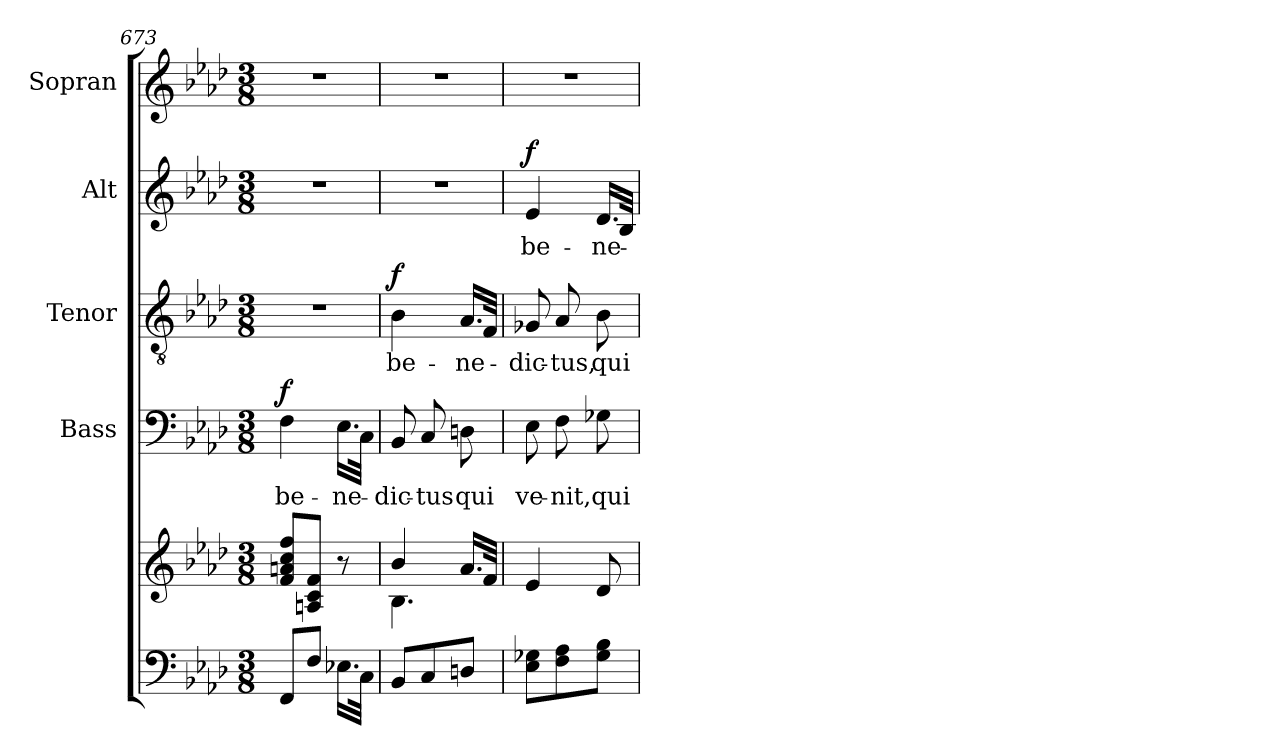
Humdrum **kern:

**kern	**kern	**kern	**text	**dynam	**kern	**text	**dynam	**kern	**text	**dynam	**kern
*part5	*part5	*part4	*part4	*part4	*part3	*part3	*part3	*part2	*part2	*part2	*part1
*staff6	*staff5	*staff4	*staff4	*staff4	*staff3	*staff3	*staff3	*staff2	*staff2	*staff2	*staff1
*	*	*I"Bass	*	*	*I"Tenor	*	*	*I"Alt	*	*	*I"Sopran
*	*	*I'B.	*	*	*I'T.	*	*	*I'A.	*	*	*I'S.
*clefF4	*clefG2	*clefF4	*	*	*clefGv2	*	*	*clefG2	*	*	*clefG2
*k[b-e-a-d-]	*k[b-e-a-d-]	*k[b-e-a-d-]	*	*	*k[b-e-a-d-]	*	*	*k[b-e-a-d-]	*	*	*k[b-e-a-d-]
*A-:	*A-:	*A-:	*	*	*A-:	*	*	*A-:	*	*	*A-:
*M3/8	*M3/8	*M3/8	*	*	*M3/8	*	*	*M3/8	*	*	*M3/8
=673	=673	=673	=673	=673	=673	=673	=673	=673	=673	=673	=673
!	!	!	!LO:LY:b	!LO:DY:a	!	!	!	!	!	!	!
8FF/L	8f/ 8an/ 8cc/ 8ff/L	4F\	be-	f	4.r	.	.	4.r	.	.	4.r
8F/J	8An/ 8c/ 8f/J	.	.	.	.	.	.	.	.	.	.
!	!	!	!LO:LY:b	!	!	!	!	!	!	!	!
16.E-X\LL	8r	16.E-\LL	-ne-	.	.	.	.	.	.	.	.
32C\JJk	.	32C\JJk	.	.	.	.	.	.	.	.	.
=674	=674	=674	=674	=674	=674	=674	=674	=674	=674	=674	=674
*	*^	*	*	*	*	*	*	*	*	*	*
!	!	!	!	!LO:LY:b	!	!	!LO:LY:b	!LO:DY:a	!	!	!	!
8BB-/L	4b-/	4.B-\	8BB-/	-dic-	.	4B-\	be-	f	4.r	.	.	4.r
!	!	!	!	!LO:LY:b	!	!	!	!	!	!	!	!
8C/	.	.	8C/	-tus	.	.	.	.	.	.	.	.
!	!	!	!	!LO:LY:b	!	!	!LO:LY:b	!	!	!	!	!
8Dn/J	16.a-/LL	.	8Dn\	qui	.	16.A-/LL	-ne-	.	.	.	.	.
.	32f/JJk	.	.	.	.	32F/JJk	.	.	.	.	.	.
*	*v	*v	*	*	*	*	*	*	*	*	*	*
=675	=675	=675	=675	=675	=675	=675	=675	=675	=675	=675	=675
!	!	!	!LO:LY:b	!	!	!LO:LY:b	!	!	!LO:LY:b	!LO:DY:a	!
8E-\ 8G-X\L	4e-/	8E-\	ve-	.	8G-X/	-dic-	.	4e-/	be-	f	4.r
!	!	!	!LO:LY:b	!	!	!LO:LY:b	!	!	!	!	!
8F\ 8A-\	.	8F\	-nit,	.	8A-/	-tus,	.	.	.	.	.
!	!	!	!LO:LY:b	!	!	!LO:LY:b	!	!	!LO:LY:b	!	!
8G-\ 8B-\J	8d-/	8G-X\	qui	.	8B-\	qui	.	16.d-/LL	-ne-	.	.
.	.	.	.	.	.	.	.	32B-/JJk	.	.	.
=	=	=	=	=	=	=	=	=	=	=	=
*-	*-	*-	*-	*-	*-	*-	*-	*-	*-	*-	*-
